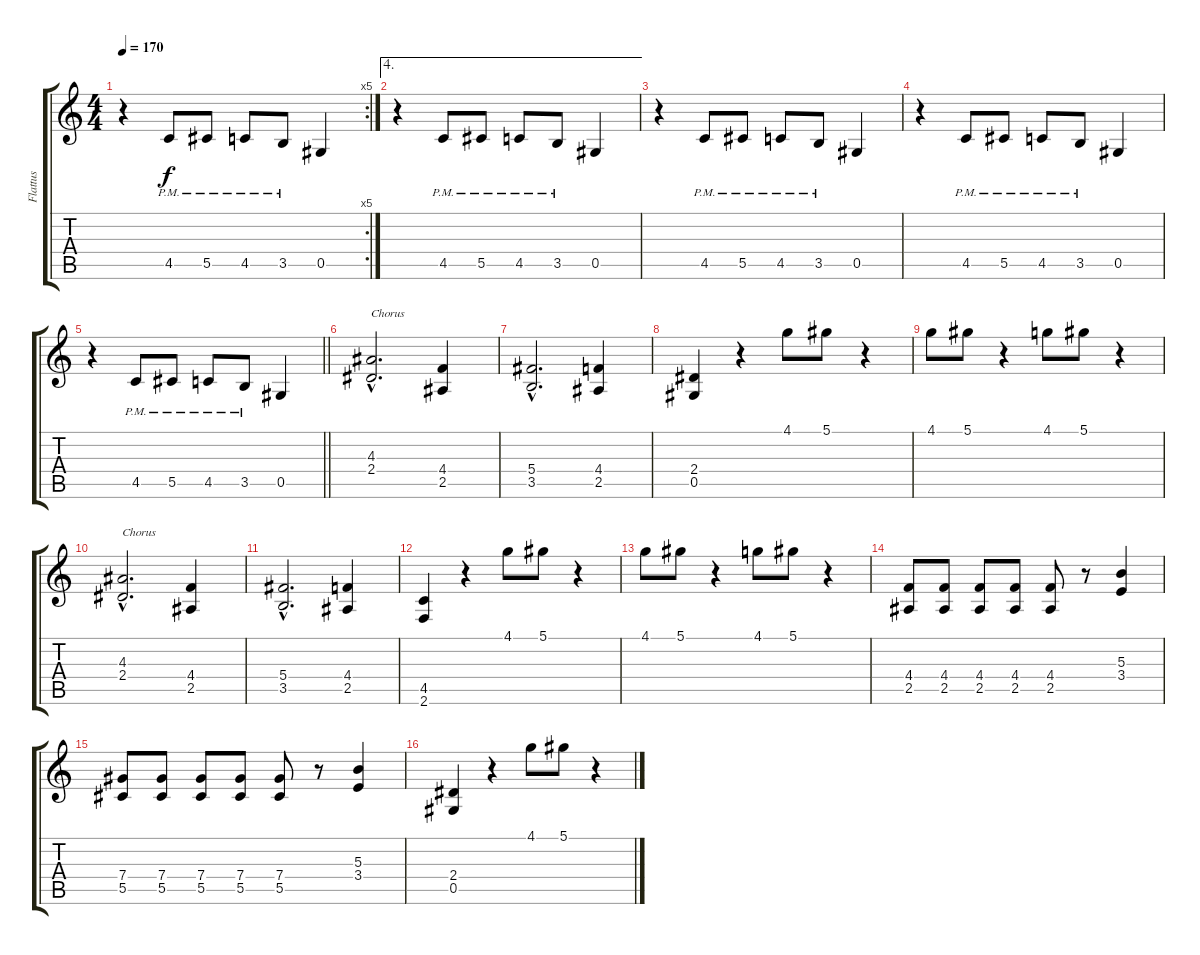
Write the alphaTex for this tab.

\track ("Flattus" "Flattus") {instrument distortionguitar}
\staff {score tabs}
\tuning (Eb4 Bb3 Gb3 Db3 Ab2 Eb2) {hide}
\rc 5
\ts (4 4)
\tempo 170
\clef g2
\ks c
r.4{dy f} 4.5{pm}.8 5.5{pm}.8 4.5{pm}.8 3.5{pm}.8 0.5.4 |
\ae 4
r.4 4.5{pm}.8 5.5{pm}.8 4.5{pm}.8 3.5{pm}.8 0.5.4 |
r.4 4.5{pm}.8 5.5{pm}.8 4.5{pm}.8 3.5{pm}.8 0.5.4 |
r.4 4.5{pm}.8 5.5{pm}.8 4.5{pm}.8 3.5{pm}.8 0.5.4 |
\barLineRight lightlight
r.4 4.5{pm}.8 5.5{pm}.8 4.5{pm}.8 3.5{pm}.8 0.5.4 |
(4.3{hac} 2.4{hac}).2{d txt "Chorus"} (4.4 2.5).4 |
(5.4{hac} 3.5{hac}).2{d} (4.4 2.5).4 |
(2.4 0.5).4 r.4 4.1.8 5.1.8 r.4 |
4.1.8 5.1.8 r.4 4.1.8 5.1.8 r.4 |
(4.3{hac} 2.4{hac}).2{d txt "Chorus"} (4.4 2.5).4 |
(5.4{hac} 3.5{hac}).2{d} (4.4 2.5).4 |
(4.5 2.6).4 r.4 4.1.8 5.1.8 r.4 |
4.1.8 5.1.8 r.4 4.1.8 5.1.8 r.4 |
(4.4 2.5).8 (4.4 2.5).8 (4.4 2.5).8 (4.4 2.5).8 (4.4 2.5).8 r.8 (5.3 3.4).4 |
(7.4 5.5).8 (7.4 5.5).8 (7.4 5.5).8 (7.4 5.5).8 (7.4 5.5).8 r.8 (5.3 3.4).4 |
(2.4 0.5).4 r.4 4.1.8 5.1.8 r.4
